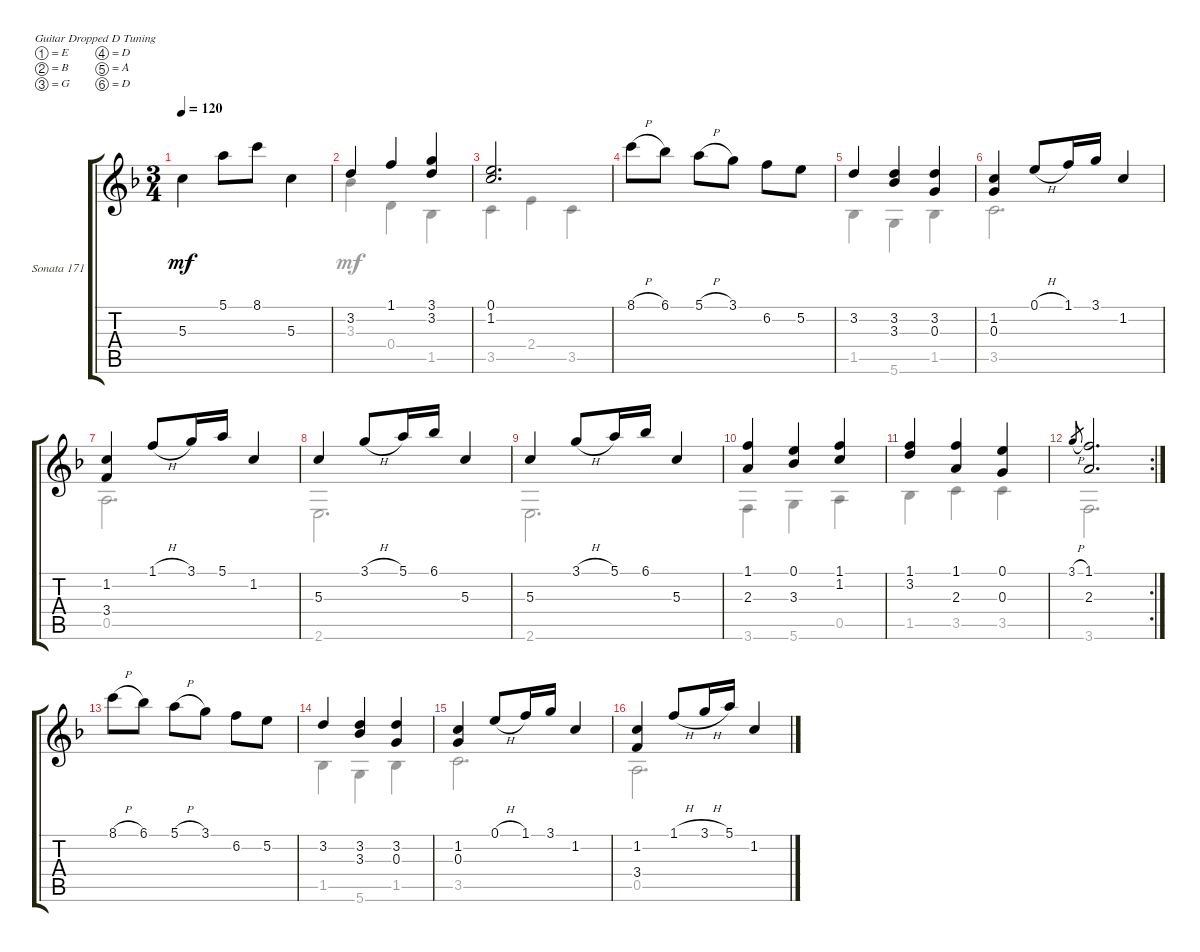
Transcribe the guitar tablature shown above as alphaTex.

\bracketExtendMode groupsimilarinstruments
\firstSystemTrackNameOrientation horizontal
\otherSystemsTrackNameOrientation horizontal
\track ("Sonata 1719 In Dm - 5. Menuet" "Sonata 171") {instrument acousticguitarnylon}
\staff {score tabs}
\tuning (E4 B3 G3 D3 A2 D2)
\voice
\ts (3 4)
\tempo 120
\clef g2
\ks dminor
5.3.4{dy mf} 5.1.8 8.1.8 5.3.4 |
3.2.4 1.1.4 (3.1 3.2).4 |
(0.1 1.2).2{d} |
8.1{h}.8 6.1.8 5.1{h}.8 3.1.8 6.2.8 5.2.8 |
3.2.4 (3.2 3.3).4 (3.2 0.3).4 |
(1.2 0.3).4 0.1{h}.8 1.1.16 3.1.16 1.2.4 |
(1.2 3.4).4 1.1{h}.8 3.1.16 5.1.16 1.2.4 |
5.3.4 3.1{h}.8 5.1.16 6.1.16 5.3.4 |
5.3.4 3.1{h}.8 5.1.16 6.1.16 5.3.4 |
(1.1 2.3).4 (0.1 3.3).4 (1.1 1.2).4 |
(1.1 3.2).4 (1.1 2.3).4 (0.1 0.3).4 |
\rc 2
3.1{h}.8{gr} (1.1 2.3).2{d} |
8.1{h}.8 6.1.8 5.1{h}.8 3.1.8 6.2.8 5.2.8 |
3.2.4 (3.2 3.3).4 (3.2 0.3).4 |
(1.2 0.3).4 0.1{h}.8 1.1.16 3.1.16 1.2.4 |
(1.2 3.4).4 1.1{h}.8 3.1{h}.16 5.1.16 1.2.4
\voice
\clef g2
\ottava regular
\simile none
\ks dminor
|
3.3.4 0.4.4 1.5.4 |
3.5.4 2.4.4 3.5.4 |
|
1.5.4 5.6.4 1.5.4 |
3.5.2{d} |
0.5.2{d} |
2.6.2{d} |
2.6.2{d} |
3.6.4 5.6.4 0.5.4 |
1.5.4 3.5.4 3.5.4 |
3.6.2{d} |
|
1.5.4 5.6.4 1.5.4 |
3.5.2{d} |
0.5.2{d}
